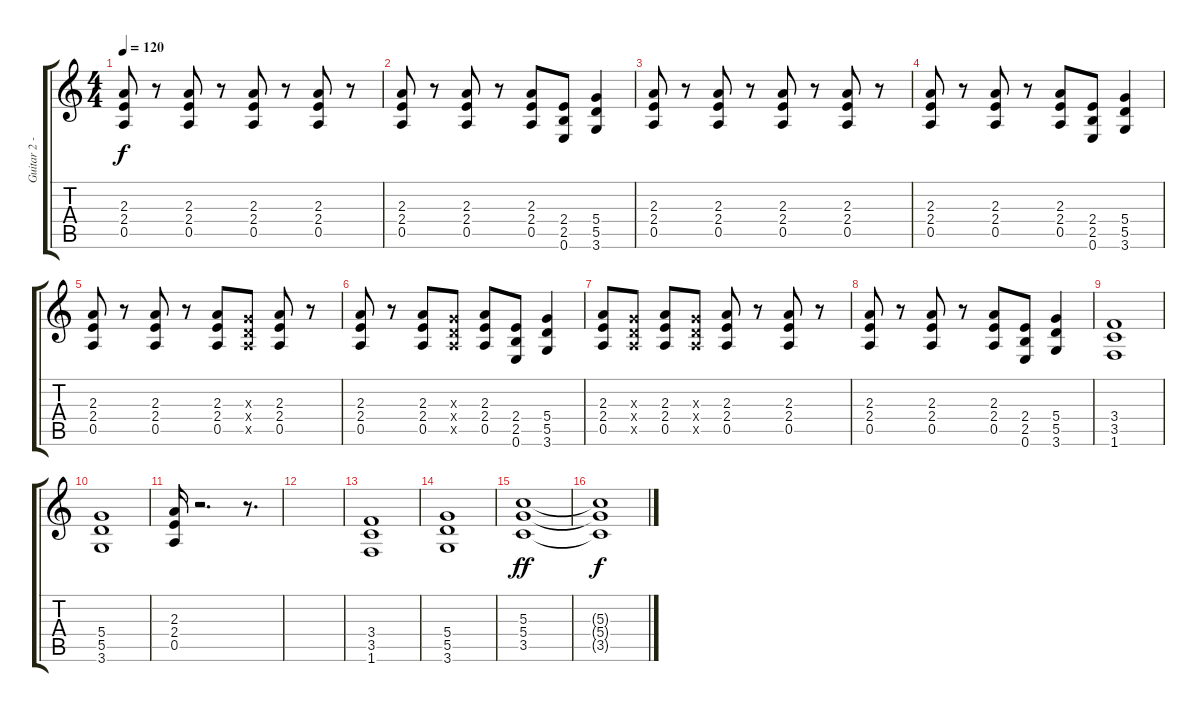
\track ("Guitar 2 - Jerry Harrison" "Guitar 2 -") {instrument overdrivenguitar}
\staff {score tabs}
\tuning (E4 B3 G3 D3 A2 E2) {hide}
\ts (4 4)
\tempo 120
\clef g2
\ks c
(2.3 2.4 0.5).8{dy f} r.8 (2.3 2.4 0.5).8 r.8 (2.3 2.4 0.5).8 r.8 (2.3 2.4 0.5).8 r.8 |
(2.3 2.4 0.5).8 r.8 (2.3 2.4 0.5).8 r.8 (2.3 2.4 0.5).8 (2.4 2.5 0.6).8 (5.4 5.5 3.6).4 |
(2.3 2.4 0.5).8 r.8 (2.3 2.4 0.5).8 r.8 (2.3 2.4 0.5).8 r.8 (2.3 2.4 0.5).8 r.8 |
(2.3 2.4 0.5).8 r.8 (2.3 2.4 0.5).8 r.8 (2.3 2.4 0.5).8 (2.4 2.5 0.6).8 (5.4 5.5 3.6).4 |
(2.3 2.4 0.5).8 r.8 (2.3 2.4 0.5).8 r.8 (2.3 2.4 0.5).8 (0.3{x} 0.4{x} 0.5{x}).8 (2.3 2.4 0.5).8 r.8 |
(2.3 2.4 0.5).8 r.8 (2.3 2.4 0.5).8 (0.3{x} 0.4{x} 0.5{x}).8 (2.3 2.4 0.5).8 (2.4 2.5 0.6).8 (5.4 5.5 3.6).4 |
(2.3 2.4 0.5).8 (0.3{x} 0.4{x} 0.5{x}).8 (2.3 2.4 0.5).8 (0.3{x} 0.4{x} 0.5{x}).8 (2.3 2.4 0.5).8 r.8 (2.3 2.4 0.5).8 r.8 |
(2.3 2.4 0.5).8 r.8 (2.3 2.4 0.5).8 r.8 (2.3 2.4 0.5).8 (2.4 2.5 0.6).8 (5.4 5.5 3.6).4 |
(3.4 3.5 1.6).1 |
(5.4 5.5 3.6).1 |
(2.3 2.4 0.5).16 r.2{d} r.8{d} |
|
(3.4 3.5 1.6).1 |
(5.4 5.5 3.6).1 |
(5.3 5.4 3.5).1{dy ff} |
(5.3{t} 5.4{t} 3.5{t}).1{dy f}
